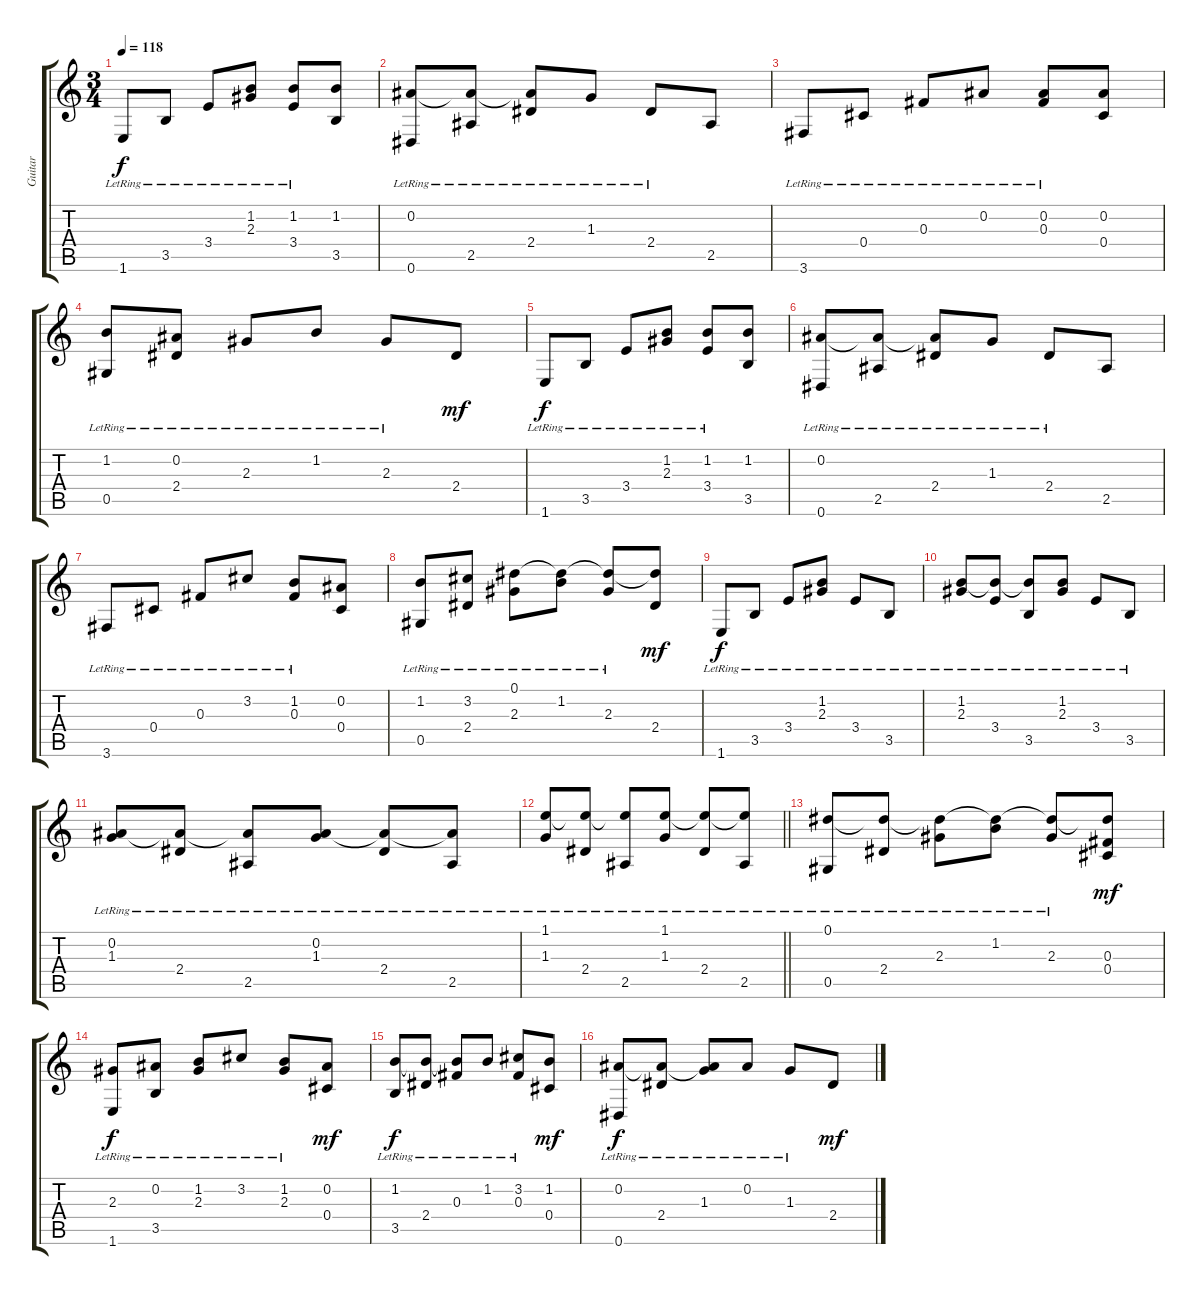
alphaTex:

\track ("Guitar" "Guitar") {instrument acousticguitarsteel}
\staff {score tabs}
\tuning (Eb4 Bb3 Gb3 Db3 Ab2 Eb2) {hide}
\ts (3 4)
\tempo 118
\clef g2
\ks c
1.6{lr}.8{dy f} 3.5{lr}.8 3.4{lr}.8 (1.2 2.3{lr}).8 (1.2 3.4{lr}).8 (1.2 3.5).8 |
(0.2 0.6{lr}).8 (0.2{t} 2.5{lr}).8 (0.2{t} 2.4{lr}).8 1.3{lr}.8 2.4{lr}.8 2.5.8 |
3.6{lr}.8 0.4{lr}.8 0.3{lr}.8 0.2{lr}.8 (0.2 0.3{lr}).8 (0.2 0.4).8 |
(1.2 0.5{lr}).8 (0.2 2.4{lr}).8 2.3{lr}.8 1.2{lr}.8 2.3{lr}.8 2.4.8{dy mf} |
1.6{lr}.8{dy f} 3.5{lr}.8 3.4{lr}.8 (1.2 2.3{lr}).8 (1.2 3.4{lr}).8 (1.2 3.5).8 |
(0.2 0.6{lr}).8 (0.2{t} 2.5{lr}).8 (0.2{t} 2.4{lr}).8 1.3{lr}.8 2.4{lr}.8 2.5.8 |
3.6{lr}.8 0.4{lr}.8 0.3{lr}.8 3.2{lr}.8 (1.2 0.3{lr}).8 (0.2 0.4).8 |
(1.2 0.5{lr}).8 (3.2 2.4{lr}).8 (0.1 2.3{lr}).8 (0.1{t} 1.2{lr}).8 (0.1{t} 2.3{lr}).8 (0.1{t} 2.4).8{dy mf} |
1.6{lr}.8{dy f} 3.5{lr}.8 3.4{lr}.8 (1.2 2.3{lr}).8 3.4{lr}.8 3.5{lr}.8 |
(1.2 2.3{lr}).8 (1.2{t} 3.4{lr}).8 (1.2{t} 3.5{lr}).8 (1.2 2.3{lr}).8 3.4{lr}.8 3.5{lr}.8 |
(0.2 1.3{lr}).8 (0.2{t} 2.4{lr}).8 (0.2{t} 2.5{lr}).8 (0.2 1.3{lr}).8 (0.2{t} 2.4{lr}).8 (0.2{t} 2.5{lr}).8 |
\barLineRight lightlight
(1.1 1.3{lr}).8 (1.1{t} 2.4{lr}).8 (1.1{t} 2.5{lr}).8 (1.1 1.3{lr}).8 (1.1{t} 2.4{lr}).8 (1.1{t} 2.5{lr}).8 |
(0.1 0.5{lr}).8 (0.1{t} 2.4{lr}).8 (0.1{t} 2.3{lr}).8 (0.1{t} 1.2{lr}).8 (0.1{t} 2.3{lr}).8 (0.1{t} 0.3 0.4).8{dy mf} |
(2.3 1.6{lr}).8{dy f} (0.2 3.5{lr}).8 (1.2 2.3{lr}).8 3.2{lr}.8 (1.2 2.3{lr}).8 (0.2 0.4).8{dy mf} |
(1.2 3.5{lr}).8{dy f} (1.2{t} 2.4{lr}).8 (1.2{t} 0.3{lr}).8 1.2{lr}.8 (3.2 0.3{lr}).8 (1.2 0.4).8{dy mf} |
(0.2 0.6{lr}).8{dy f} (0.2{t} 2.4{lr}).8 (0.2{t} 1.3{lr}).8 0.2{lr}.8 1.3{lr}.8 2.4.8{dy mf}
